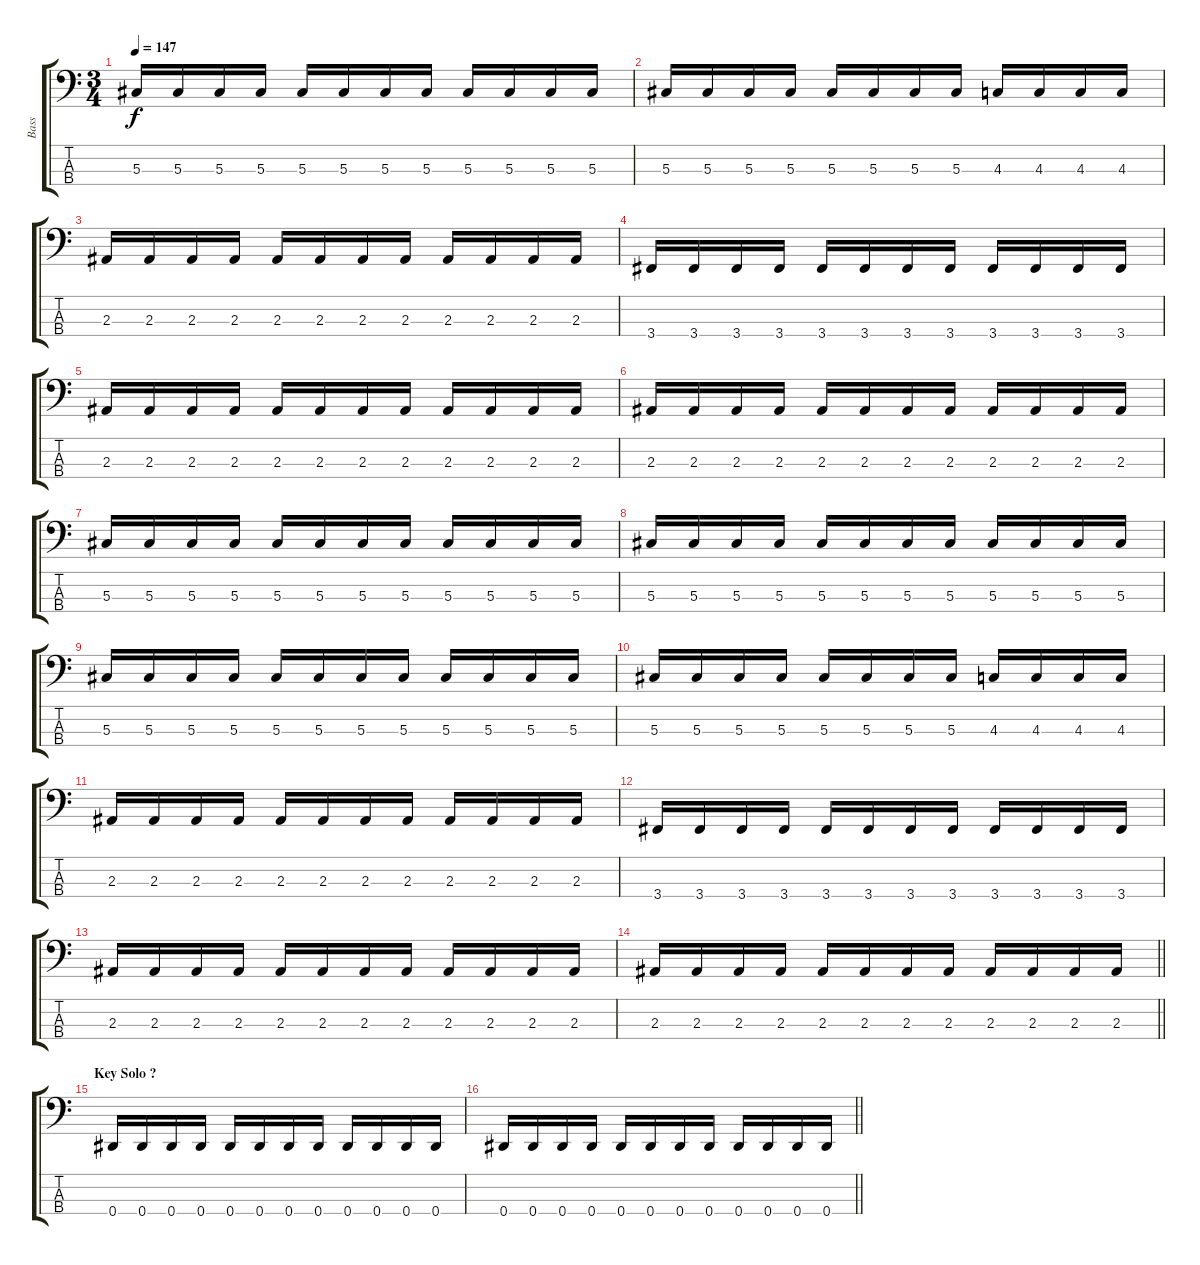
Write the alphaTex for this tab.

\track ("Bass" "Bass") {instrument electricbassfinger}
\staff {score tabs}
\tuning (Gb2 Db2 Ab1 Eb1) {hide}
\ts (3 4)
\tempo 147
\clef f4
\ks c
5.3.16{dy f} 5.3.16 5.3.16 5.3.16 5.3.16 5.3.16 5.3.16 5.3.16 5.3.16 5.3.16 5.3.16 5.3.16 |
5.3.16 5.3.16 5.3.16 5.3.16 5.3.16 5.3.16 5.3.16 5.3.16 4.3.16 4.3.16 4.3.16 4.3.16 |
2.3.16 2.3.16 2.3.16 2.3.16 2.3.16 2.3.16 2.3.16 2.3.16 2.3.16 2.3.16 2.3.16 2.3.16 |
3.4.16 3.4.16 3.4.16 3.4.16 3.4.16 3.4.16 3.4.16 3.4.16 3.4.16 3.4.16 3.4.16 3.4.16 |
2.3.16 2.3.16 2.3.16 2.3.16 2.3.16 2.3.16 2.3.16 2.3.16 2.3.16 2.3.16 2.3.16 2.3.16 |
2.3.16 2.3.16 2.3.16 2.3.16 2.3.16 2.3.16 2.3.16 2.3.16 2.3.16 2.3.16 2.3.16 2.3.16 |
5.3.16 5.3.16 5.3.16 5.3.16 5.3.16 5.3.16 5.3.16 5.3.16 5.3.16 5.3.16 5.3.16 5.3.16 |
5.3.16 5.3.16 5.3.16 5.3.16 5.3.16 5.3.16 5.3.16 5.3.16 5.3.16 5.3.16 5.3.16 5.3.16 |
5.3.16 5.3.16 5.3.16 5.3.16 5.3.16 5.3.16 5.3.16 5.3.16 5.3.16 5.3.16 5.3.16 5.3.16 |
5.3.16 5.3.16 5.3.16 5.3.16 5.3.16 5.3.16 5.3.16 5.3.16 4.3.16 4.3.16 4.3.16 4.3.16 |
2.3.16 2.3.16 2.3.16 2.3.16 2.3.16 2.3.16 2.3.16 2.3.16 2.3.16 2.3.16 2.3.16 2.3.16 |
3.4.16 3.4.16 3.4.16 3.4.16 3.4.16 3.4.16 3.4.16 3.4.16 3.4.16 3.4.16 3.4.16 3.4.16 |
2.3.16 2.3.16 2.3.16 2.3.16 2.3.16 2.3.16 2.3.16 2.3.16 2.3.16 2.3.16 2.3.16 2.3.16 |
\barLineRight lightlight
2.3.16 2.3.16 2.3.16 2.3.16 2.3.16 2.3.16 2.3.16 2.3.16 2.3.16 2.3.16 2.3.16 2.3.16 |
\section ("" "Key Solo ?")
0.4.16 0.4.16 0.4.16 0.4.16 0.4.16 0.4.16 0.4.16 0.4.16 0.4.16 0.4.16 0.4.16 0.4.16 |
\barLineRight lightlight
0.4.16 0.4.16 0.4.16 0.4.16 0.4.16 0.4.16 0.4.16 0.4.16 0.4.16 0.4.16 0.4.16 0.4.16
